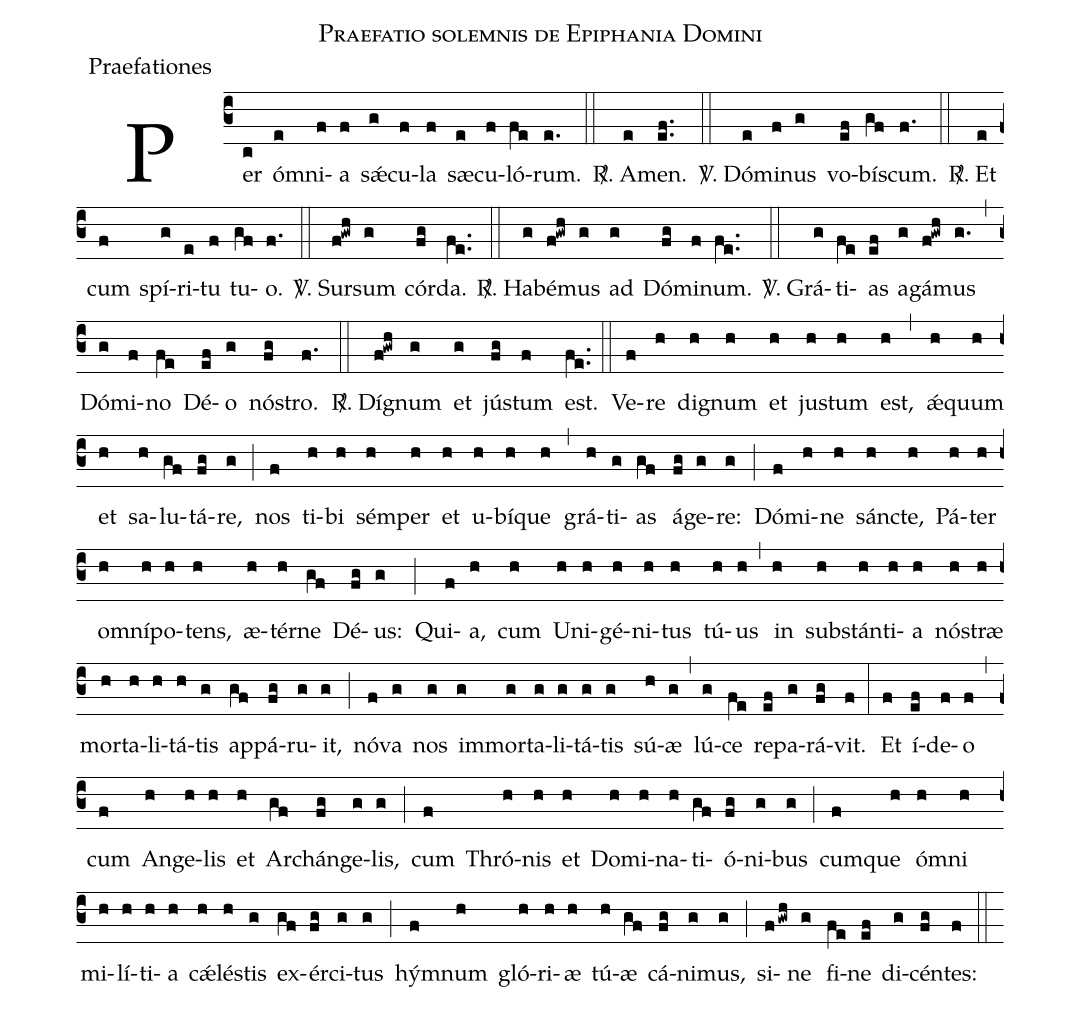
name:Praefatio solemnis de Epiphania Domini;
office-part:Praefationes;
%%
(c3) Per(c) óm(e)ni(f)a(f) s<sp>'ae</sp>(g)cu(f)la(f) s<sp>ae</sp>(e)cu(f)ló(fe)rum.(e.) (::)
<sp>R/</sp>. A(e)men.(e.f.) (::)
<sp>V/</sp>. Dó(e)mi(f)nus(g) vo(ef)bí(gf)scum.(f.) (::)
<sp>R/</sp>. Et(e) cum(f) spí(g)ri(e)tu(f) tu(gf)o.(f.) (::)
<sp>V/</sp>. Sur(f!gwh)sum(g) cór(fg)da.(fe..) (::)
<sp>R/</sp>. Ha(g)bé(f!gwh)mus(g) ad(g) Dó(fg)mi(f)num.(fe..) (::)
<sp>V/</sp>. Grá(g)ti(fe)as(ef) a(g)gá(f!gwh)mus(g.) (,)
Dó(g)mi(f)no(fe) Dé(ef)o(g) nó(fg)stro.(f.) (::)
<sp>R/</sp>. Dí(f!gwh)gnum(g) et(g) jú(fg)stum(f) est.(fe..) (::)

Ve(f)re(h) di(h)gnum(h) et(h) ju(h)stum(h) est,(h) (,)
<sp>'ae</sp>(h)quum(h) et(h) sa(h)lu(gf)tá(fg)re,(g) (;)
nos(f) ti(h)bi(h) sém(h)per(h) et(h) u(h)bí(h)que(h) (,) grá(h)ti(g)as(gf) á(fg)ge(g)re:(g) (;)
Dó(f)mi(h)ne(h) sán(h)cte,(h) Pá(h)ter(h) om(h)ní(h)po(h)tens,(h) <sp>ae</sp>(h)tér(h)ne(gf) Dé(fg)us:(g) (;)

Qui(f)a,(h) cum(h) U(h)ni(h)gé(h)ni(h)tus(h) tú(h)us(h) (,)
in(h) sub(h)stán(h)ti(h)a(h) nó(h)str<sp>ae</sp>(h) mor(h)ta(h)li(h)tá(h)tis(g) ap(gf)pá(fg)ru(g)it,(g) (;)
nó(f)va(g) nos(g) im(g)mor(g)ta(g)li(g)tá(g)tis(g) sú(h)<sp>ae</sp>(g) (,)
lú(g)ce(fe) re(ef)pa(g)rá(fg)vit.(f) (:)

Et(f) í(ef)de(f)o(f) (,)
cum(f) An(h)ge(h)lis(h) et(h) Ar(gf)chán(fg)ge(g)lis,(g) (;)
cum(f) Thró(h)nis(h) et(h)  Do(h)mi(h)na(h)ti(gf)ó(fg)ni(g)bus(g) (;)
cum(f)que(h) óm(h)ni(h) (z) mi(h)lí(h)ti(h)a(h) c<sp>'ae</sp>(h)lés(h)tis(g) ex(gf)ér(fg)ci(g)tus(g) (;)
hým(f)num(h) gló(h)ri(h)<sp>ae</sp>(h) tú(h)<sp>ae</sp>(gf) cá(fg)ni(g)mus,(g) (;)
si(fgwh)ne(g) fi(fe)ne(ef) di(g)cé(fg)ntes:(f) (::)
